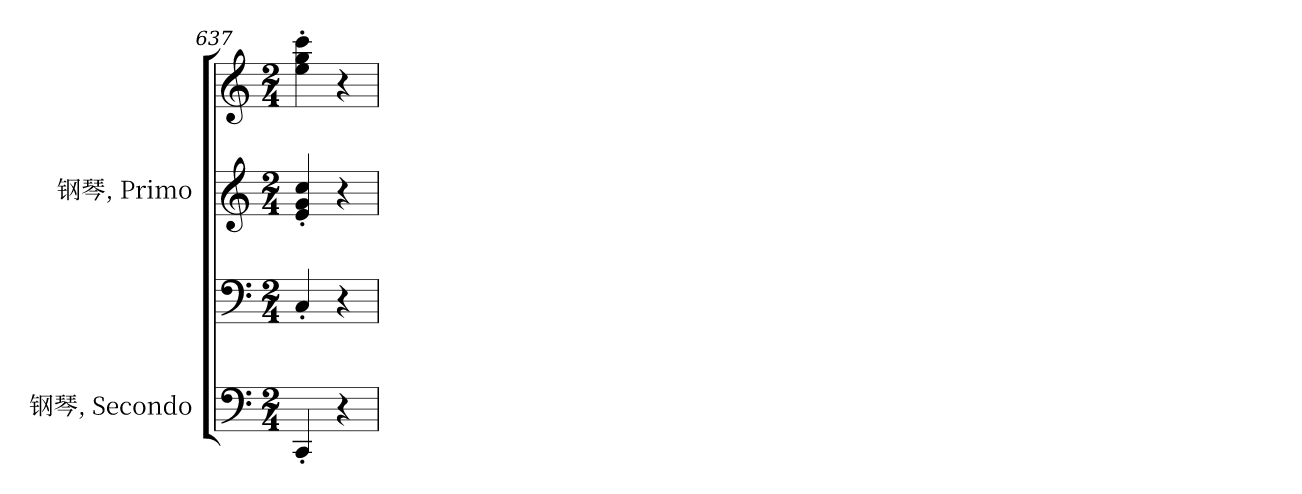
**kern	**kern	**kern	**kern
*part2	*part2	*part1	*part1
*staff4	*staff3	*staff2	*staff1
*I"钢琴, Secondo	*	*I"钢琴, Primo	*
*clefF4	*clefF4	*clefG2	*clefG2
*k[]	*k[]	*k[]	*k[]
*M2/4	*M2/4	*M2/4	*M2/4
=637	=637	=637	=637
4CC'/	4C'/	4e/' 4g/' 4cc/'	4ee\' 4gg\' 4ccc\'
4r	4r	4r	4r
=	=	=	=
*-	*-	*-	*-
